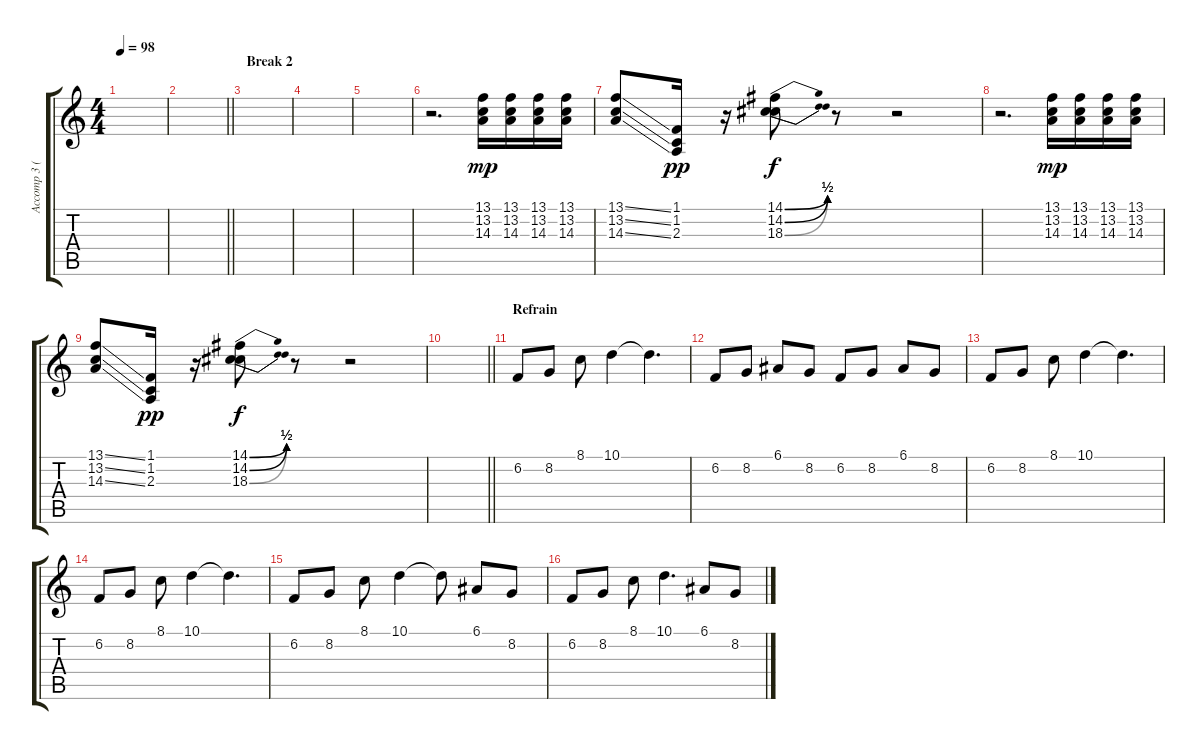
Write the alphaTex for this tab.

\track ("Accomp 3 (Whistle)" "Accomp 3 (") {instrument whistle}
\staff {score tabs}
\tuning (E4 B3 G3 D3 A2 E2) {hide}
\ts (4 4)
\tempo 98
\clef g2
\ks c
|
\barLineRight lightlight
|
\section ("" "Break 2")
|
|
|
r.2{d volume 10 balance 8 instrument electricguitarjazz} (13.1 13.2 14.3).16{dy mp} (13.1 13.2 14.3).16 (13.1 13.2 14.3).16 (13.1 13.2 14.3).16 |
(13.1{ss} 13.2{ss} 14.3{ss}).8 (1.1 1.2 2.3).16{dy pp} r.16 (14.1{be (bend 0 0 60 2)} 14.2{be (bend 0 0 60 2)} 18.3{be (bend 0 0 60 2)}).8{dy f} r.8 r.2 |
r.2{d} (13.1 13.2 14.3).16{dy mp} (13.1 13.2 14.3).16 (13.1 13.2 14.3).16 (13.1 13.2 14.3).16 |
(13.1{ss} 13.2{ss} 14.3{ss}).8 (1.1 1.2 2.3).16{dy pp} r.16 (14.1{be (bend 0 0 60 2)} 14.2{be (bend 0 0 60 2)} 18.3{be (bend 0 0 60 2)}).8{dy f} r.8 r.2 |
\barLineRight lightlight
|
\section ("" "Refrain")
6.2.8{volume 6 balance 5 instrument whistle} 8.2.8 8.1.8 10.1.4 10.1{t}.4{d} |
6.2.8 8.2.8 6.1.8 8.2.8 6.2.8 8.2.8 6.1.8 8.2.8 |
6.2.8 8.2.8 8.1.8 10.1.4 10.1{t}.4{d} |
6.2.8 8.2.8 8.1.8 10.1.4 10.1{t}.4{d} |
6.2.8 8.2.8 8.1.8 10.1.4 10.1{t}.8 6.1.8 8.2.8 |
6.2.8 8.2.8 8.1.8 10.1.4{d} 6.1.8 8.2.8
